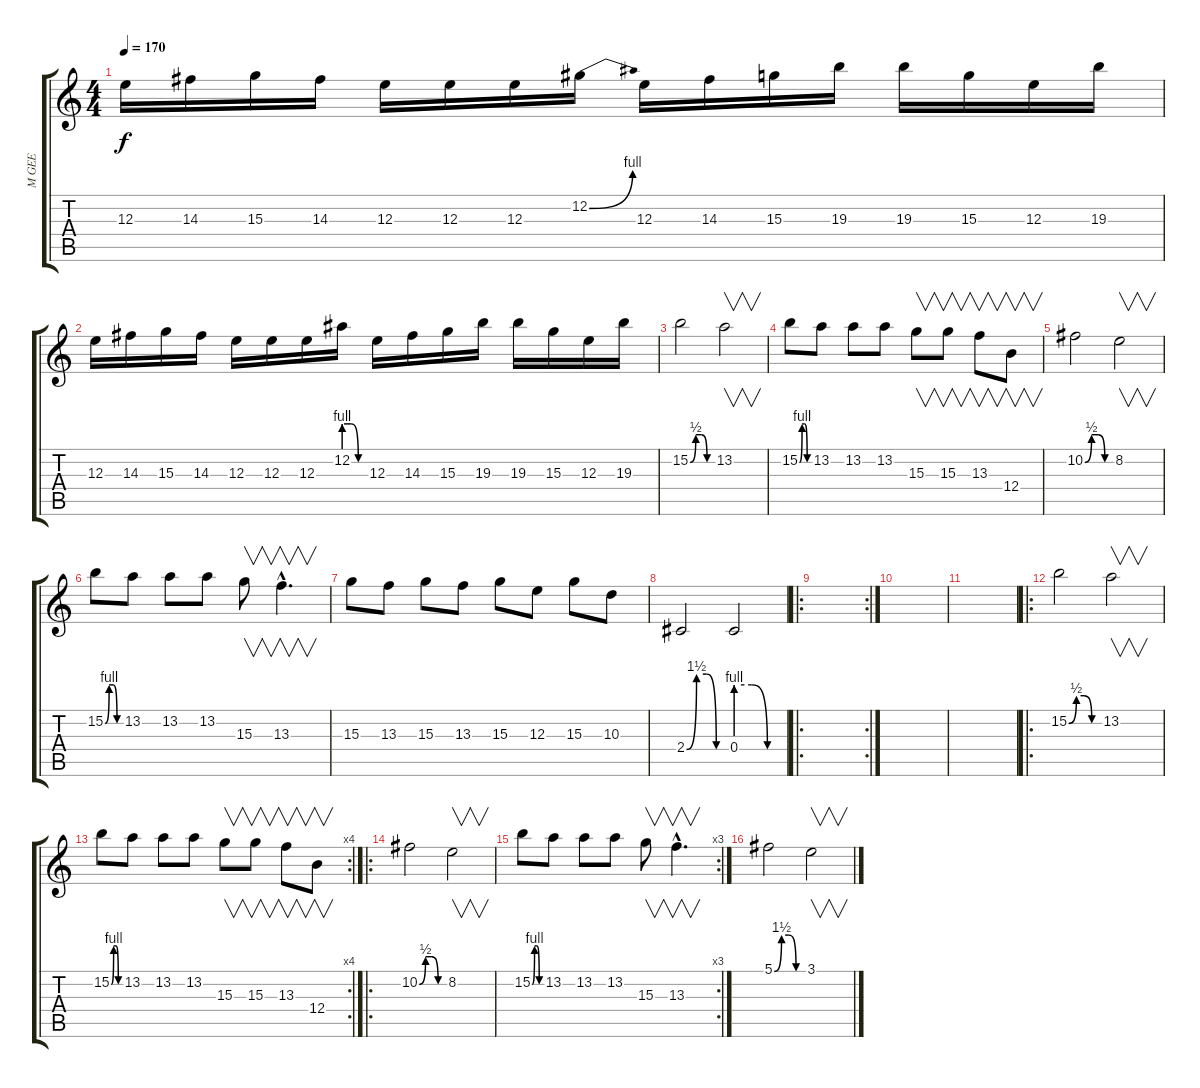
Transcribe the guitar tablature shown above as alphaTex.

\track ("M GEE" "M GEE") {instrument overdrivenguitar}
\staff {score tabs}
\tuning (Db4 Ab3 E3 B2 Gb2 B1) {hide}
\ts (4 4)
\tempo 170
\clef g2
\ks c
12.3.16{dy f} 14.3.16 15.3.16 14.3.16 12.3.16 12.3.16 12.3.16 12.2{be (bend 0 0 60 4)}.16 12.3.16 14.3.16 15.3.16 19.3.16 19.3.16 15.3.16 12.3.16 19.3.16 |
12.3.16 14.3.16 15.3.16 14.3.16 12.3.16 12.3.16 12.3.16 12.2{be (custom 0 4 20 4 40 0 60 0)}.16 12.3.16 14.3.16 15.3.16 19.3.16 19.3.16 15.3.16 12.3.16 19.3.16 |
15.2{be (custom 0 0 15 2 30 2 45 0 60 0)}.2 13.2.2{v} |
15.2{be (custom 0 0 15 4 30 4 45 0 60 0)}.8 13.2.8 13.2.8 13.2.8 15.3.8{v} 15.3.8{v} 13.3.8{v} 12.4.8{v} |
10.2{be (custom 0 0 15 2 30 2 45 0 60 0)}.2 8.2.2{v} |
15.2{be (custom 0 0 15 4 30 4 45 0 60 0)}.8 13.2.8 13.2.8 13.2.8 15.3.8{v} 13.3{hac}.4{v d} |
15.3.8 13.3.8 15.3.8 13.3.8 15.3.8 12.3.8 15.3.8 10.3.8 |
2.4{be (custom 0 0 15 6 30 6 45 0 60 0)}.2 0.4{be (custom 0 4 20 4 40 0 60 0)}.2 |
\ro
\rc 2
|
|
|
\ro
15.2{be (custom 0 0 15 2 30 2 45 0 60 0)}.2 13.2.2{v} |
\rc 4
15.2{be (custom 0 0 15 4 30 4 45 0 60 0)}.8 13.2.8 13.2.8 13.2.8 15.3.8{v} 15.3.8{v} 13.3.8{v} 12.4.8{v} |
\ro
10.2{be (custom 0 0 15 2 30 2 45 0 60 0)}.2 8.2.2{v} |
\rc 3
15.2{be (custom 0 0 15 4 30 4 45 0 60 0)}.8 13.2.8 13.2.8 13.2.8 15.3.8{v} 13.3{hac}.4{v d} |
5.1{be (custom 0 0 15 6 30 6 45 0 60 0)}.2 3.1.2{v}
